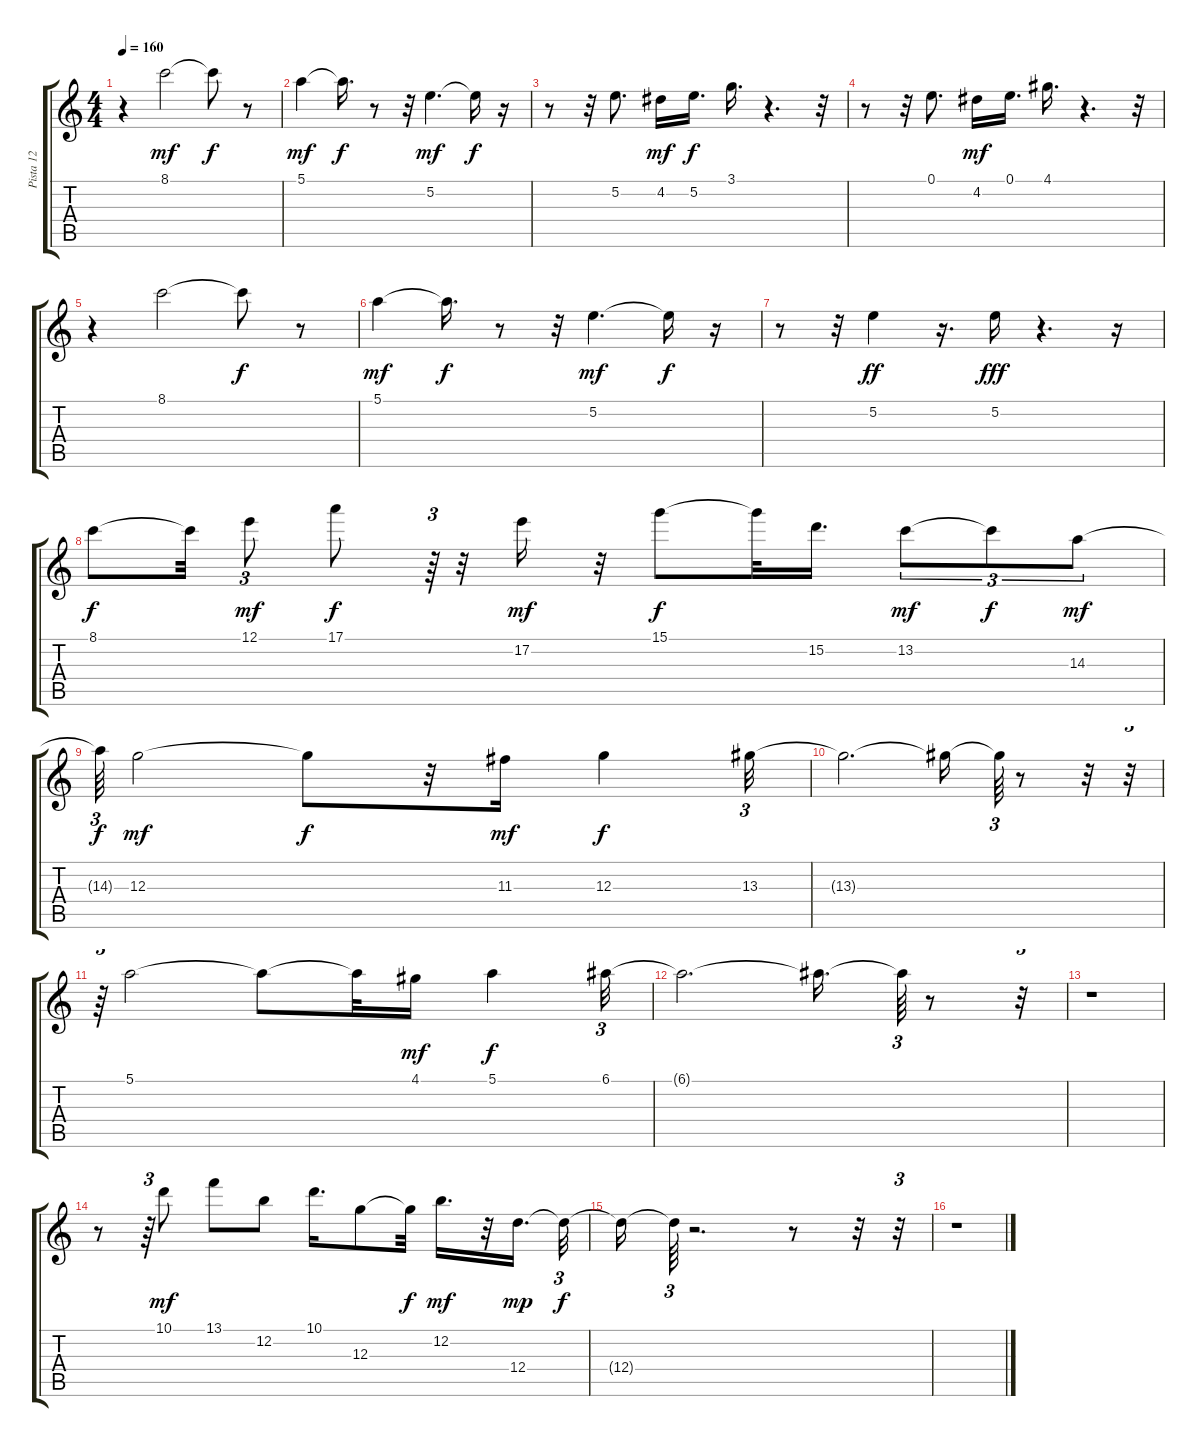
\track ("Pista 12" "Pista 12") {instrument electricguitarjazz}
\staff {score tabs}
\tuning (E4 B3 G3 D3 A2 E2) {hide}
\ts (4 4)
\tempo 160
\clef g2
\ks c
r.4{dy mf} 8.1.2 8.1{t}.8{dy f} r.8 |
5.1.4{dy mf} 5.1{t}.16{d dy f} r.8 r.32 5.2.4{d dy mf} 5.2{t}.16{dy f} r.16 |
r.8 r.32 5.2.8{d} 4.2.16{dy mf} 5.2.16{d dy f} 3.1.16{d} r.4{d} r.32 |
r.8 r.32 0.1.8{d} 4.2.16{dy mf} 0.1.16{d} 4.1.16{d} r.4{d} r.32 |
r.4 8.1.2 8.1{t}.8{dy f} r.8 |
5.1.4{dy mf} 5.1{t}.16{d dy f} r.8 r.32 5.2.4{d dy mf} 5.2{t}.16{dy f} r.16 |
r.8 r.32 5.2.4{dy ff} r.16{d} 5.2.16{dy fff} r.4{d} r.16 |
8.1.8{dy f} 8.1{t}.32 12.1.8{tu (3 2) dy mf} 17.1.8{dy f} r.64{tu (3 2)} r.32 17.2.16{dy mf} r.32 15.1.8{dy f} 15.1{t}.32 15.2.16{d} 13.2.8{tu (3 2) dy mf} 13.2{t}.8{tu (3 2) dy f} 14.3.8{tu (3 2) dy mf} |
14.3{t}.64{tu (3 2) dy f} 12.3.2{dy mf} 12.3{t}.8{dy f} r.32 11.3.16{dy mf} 12.3.4{dy f} 13.3.32{tu (3 2)} |
13.3{t}.2{d} 13.3{t}.16 13.3{t}.64{tu (3 2)} r.8 r.32 r.32{tu (3 2)} |
r.64{tu (3 2)} 5.1.2 5.1{t}.8 5.1{t}.32 4.1.16{dy mf} 5.1.4{dy f} 6.1.32{tu (3 2)} |
6.1{t}.2{d} 6.1{t}.16{d} 6.1{t}.64{tu (3 2)} r.8 r.32{tu (3 2)} |
r.1 |
r.8 r.64{tu (3 2)} 10.1.8{dy mf} 13.1.8 12.2.8 10.1.16{d} 12.3.8 12.3{t}.32{dy f} 12.2.16{d dy mf} r.32 12.4.16{d dy mp} 12.4{t}.32{tu (3 2) dy f} |
12.4{t}.16 12.4{t}.64{tu (3 2)} r.2{d} r.8 r.32 r.32{tu (3 2)} |
r.1
